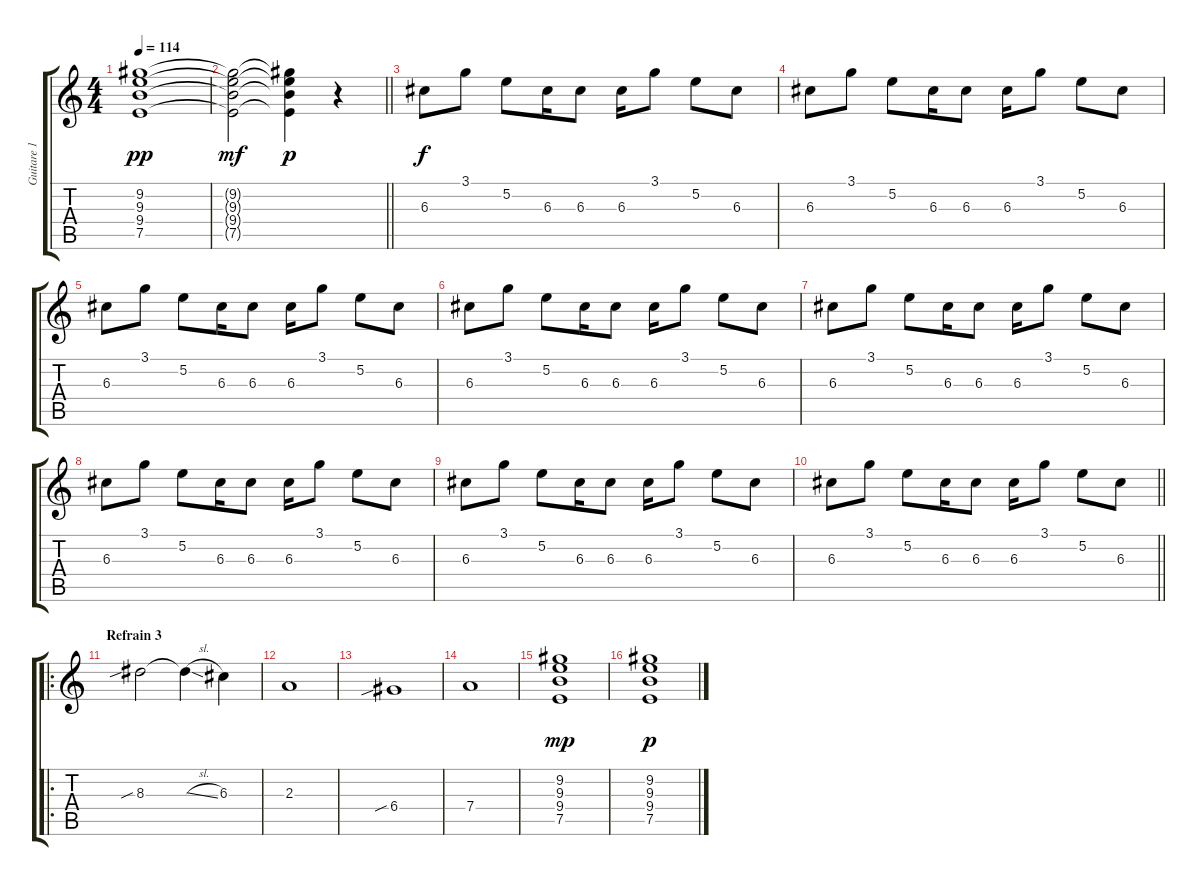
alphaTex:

\track ("Guitare 1" "Guitare 1") {instrument distortionguitar}
\staff {score tabs}
\tuning (E4 B3 G3 D3 A2 E2) {hide}
\ts (4 4)
\tempo 114
\clef g2
\ks c
(9.2 9.3 9.4 7.5).1{dy pp} |
\barLineRight lightlight
(9.2{t} 9.3{t} 9.4{t} 7.5{t}).2{dy mf} (9.2{t} 9.3{t} 9.4{t} 7.5{t}).4{dy p} r.4 |
6.3.8{dy f} 3.1.8 5.2.8 6.3.16 6.3.8 6.3.16 3.1.8 5.2.8 6.3.8 |
6.3.8 3.1.8 5.2.8 6.3.16 6.3.8 6.3.16 3.1.8 5.2.8 6.3.8 |
6.3.8 3.1.8 5.2.8 6.3.16 6.3.8 6.3.16 3.1.8 5.2.8 6.3.8 |
6.3.8 3.1.8 5.2.8 6.3.16 6.3.8 6.3.16 3.1.8 5.2.8 6.3.8 |
6.3.8 3.1.8 5.2.8 6.3.16 6.3.8 6.3.16 3.1.8 5.2.8 6.3.8 |
6.3.8 3.1.8 5.2.8 6.3.16 6.3.8 6.3.16 3.1.8 5.2.8 6.3.8 |
6.3.8 3.1.8 5.2.8 6.3.16 6.3.8 6.3.16 3.1.8 5.2.8 6.3.8 |
\barLineRight lightlight
6.3.8 3.1.8 5.2.8 6.3.16 6.3.8 6.3.16 3.1.8 5.2.8 6.3.8 |
\ro
\section ("" "Refrain 3")
8.3{sib}.2 8.3{sl t}.4 6.3.4 |
2.3.1 |
6.4{sib}.1 |
7.4.1 |
(9.2 9.3 9.4 7.5).1{dy mp} |
(9.2 9.3 9.4 7.5).1{dy p}
